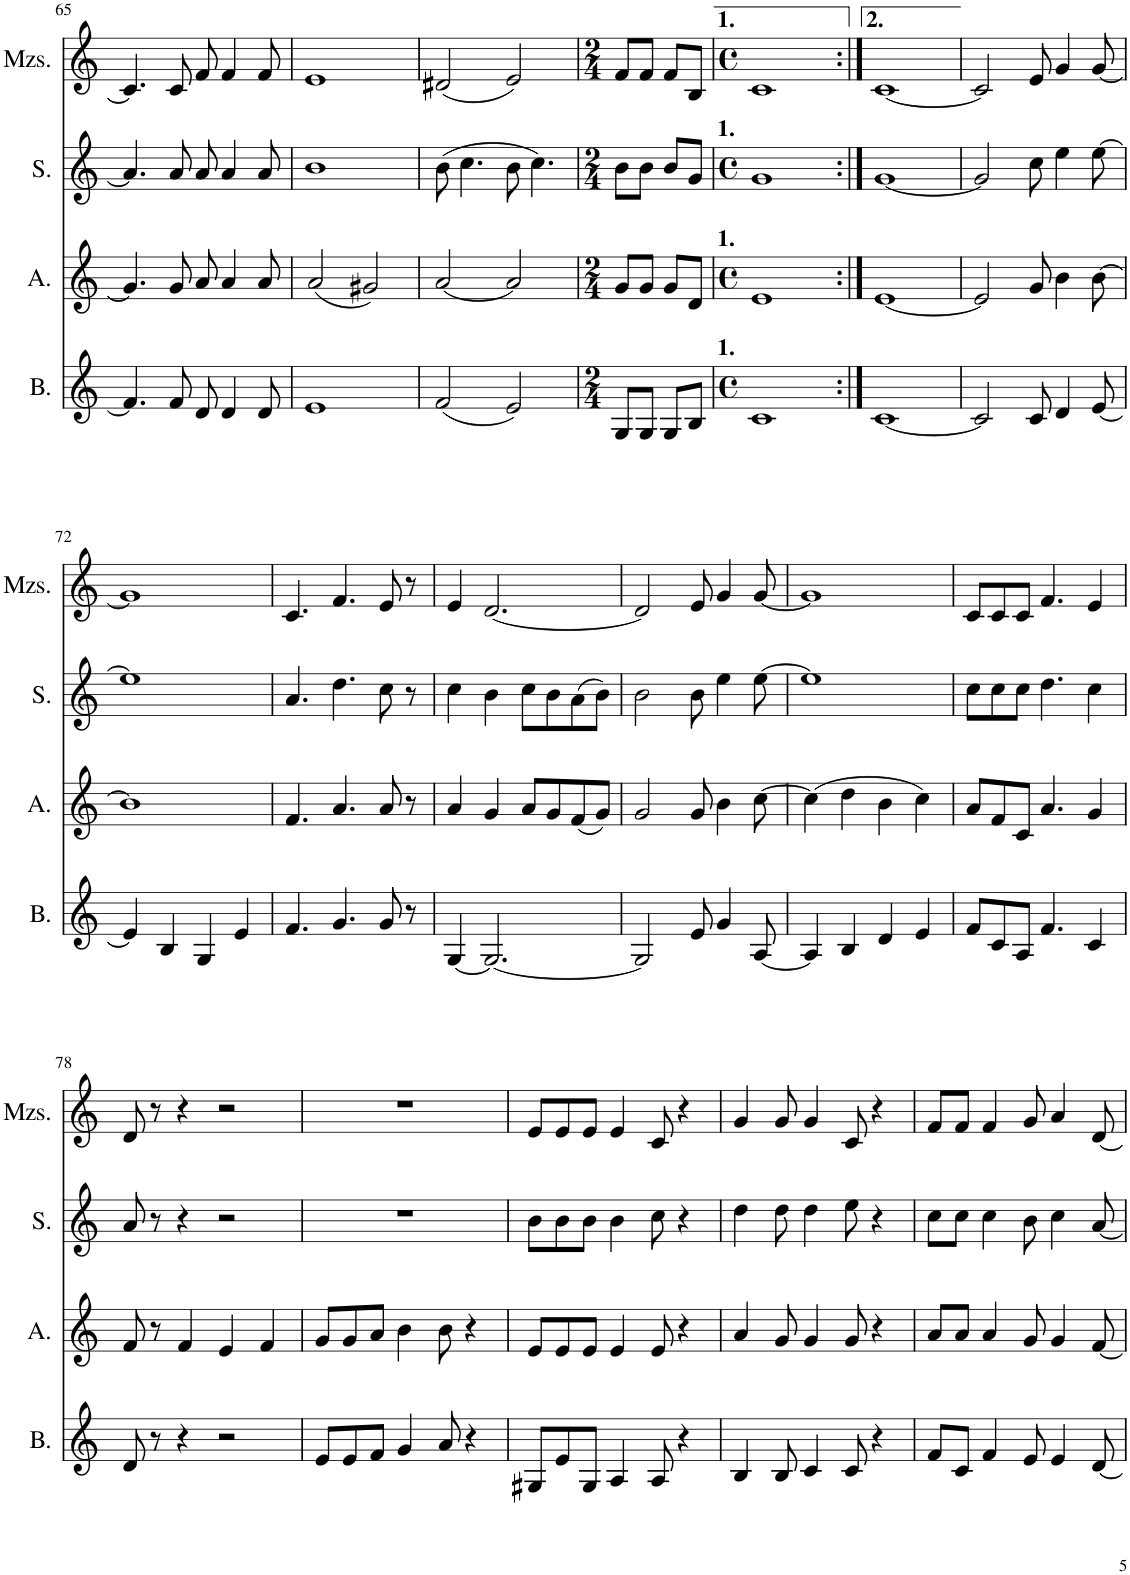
**kern	**kern	**kern	**kern
*part4	*part3	*part2	*part1
*staff4	*staff3	*staff2	*staff1
*I"Bas	*I"Alt	*I"Soprán	*I"Mezzosoprán
*I'B.	*I'A.	*I'S.	*I'Mzs.
!!LO:PB:g=z
*clefG2	*clefG2	*clefG2	*clefG2
*k[]	*k[]	*k[]	*k[]
*M4/4	*M4/4	*M4/4	*M4/4
*met(c)	*met(c)	*met(c)	*met(c)
=65	=65	=65	=65
4.f/]	4.g/]	4.a/]	4.c/]
8f/	8g/	8a/	8c/
8d/	8a/	8a/	8f/
4d/	4a/	4a/	4f/
8d/	8a/	8a/	8f/
=66	=66	=66	=66
1e	(2a/	1b	1e
.	2g#X/)	.	.
=67	=67	=67	=67
(2f/	[2a/	(8b\	(2d#X/
.	.	4.cc\	.
2e/)	2a/]	8b\	2e/)
.	.	4.cc\)	.
=68	=68	=68	=68
*M2/4	*M2/4	*M2/4	*M2/4
8G/L	8g/L	8b\L	8f/L
8G/J	8g/J	8b\J	8f/J
8G/L	8g/L	8b/L	8f/L
8B/J	8d/J	8g/J	8B/J
=69	=69	=69	=69
*M4/4	*M4/4	*M4/4	*M4/4
*met(c)	*met(c)	*met(c)	*met(c)
1c	1e	1g	1c
=70:|!	=70:|!	=70:|!	=70:|!
[1c	[1e	[1g	[1c
=71	=71	=71	=71
2c/]	2e/]	2g/]	2c/]
8c/	8g/	8cc\	8e/
4d/	4b\	4ee\	4g/
[8e/	[8b\	[8ee\	[8g/
!!LO:LB:g=z
=72	=72	=72	=72
4e/]	1b]	1ee]	1g]
4B/	.	.	.
4G/	.	.	.
4e/	.	.	.
=73	=73	=73	=73
4.f/	4.f/	4.a/	4.c/
4.g/	4.a/	4.dd\	4.f/
8g/	8a/	8cc\	8e/
8r	8r	8r	8r
=74	=74	=74	=74
[4G/	4a/	4cc\	4e/
2.G/_	4g/	4b\	[2.d/
.	8a/L	8cc\L	.
.	8g/	8b\	.
.	(8f/	(8a\	.
.	8g/J)	8b\J)	.
=75	=75	=75	=75
2G/]	2g/	2b\	2d/]
8e/	8g/	8b\	8e/
4g/	4b\	4ee\	4g/
[8A/	[8cc\	[8ee\	[8g/
=76	=76	=76	=76
4A/]	(4cc\]	1ee]	1g]
4B/	4dd\	.	.
4d/	4b\	.	.
4e/	4cc\)	.	.
=77	=77	=77	=77
8f/L	8a/L	8cc\L	8c/L
8c/	8f/	8cc\	8c/
8A/J	8c/J	8cc\J	8c/J
4.f/	4.a/	4.dd\	4.f/
4c/	4g/	4cc\	4e/
!!LO:LB:g=z
=78	=78	=78	=78
8d/	8f/	8a/	8d/
8r	8r	8r	8r
4r	4f/	4r	4r
2r	4e/	2r	2r
.	4f/	.	.
=79	=79	=79	=79
8e/L	8g/L	1r	1r
8e/	8g/	.	.
8f/J	8a/J	.	.
4g/	4b\	.	.
8a/	8b\	.	.
4r	4r	.	.
=80	=80	=80	=80
8G#X/L	8e/L	8b\L	8e/L
8e/	8e/	8b\	8e/
8G#/J	8e/J	8b\J	8e/J
4A/	4e/	4b\	4e/
8A/	8e/	8cc\	8c/
4r	4r	4r	4r
=81	=81	=81	=81
4B/	4a/	4dd\	4g/
8B/	8g/	8dd\	8g/
4c/	4g/	4dd\	4g/
8c/	8g/	8ee\	8c/
4r	4r	4r	4r
=82	=82	=82	=82
8f/L	8a/L	8cc\L	8f/L
8c/J	8a/J	8cc\J	8f/J
4f/	4a/	4cc\	4f/
8e/	8g/	8b\	8g/
4e/	4g/	4cc\	4a/
[8d/	[8f/	[8a/	[8d/
=	=	=	=
*-	*-	*-	*-
